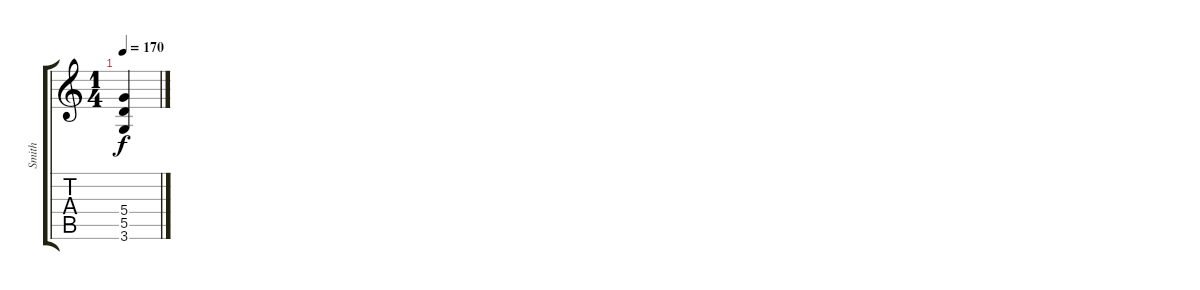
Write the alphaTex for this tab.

\track ("Smith" "Smith") {instrument distortionguitar}
\staff {score tabs}
\tuning (E4 B3 G3 D3 A2 E2) {hide}
\ts (1 4)
\tempo 170
\clef g2
\ks c
(5.4 5.5 3.6).4{dy f}
